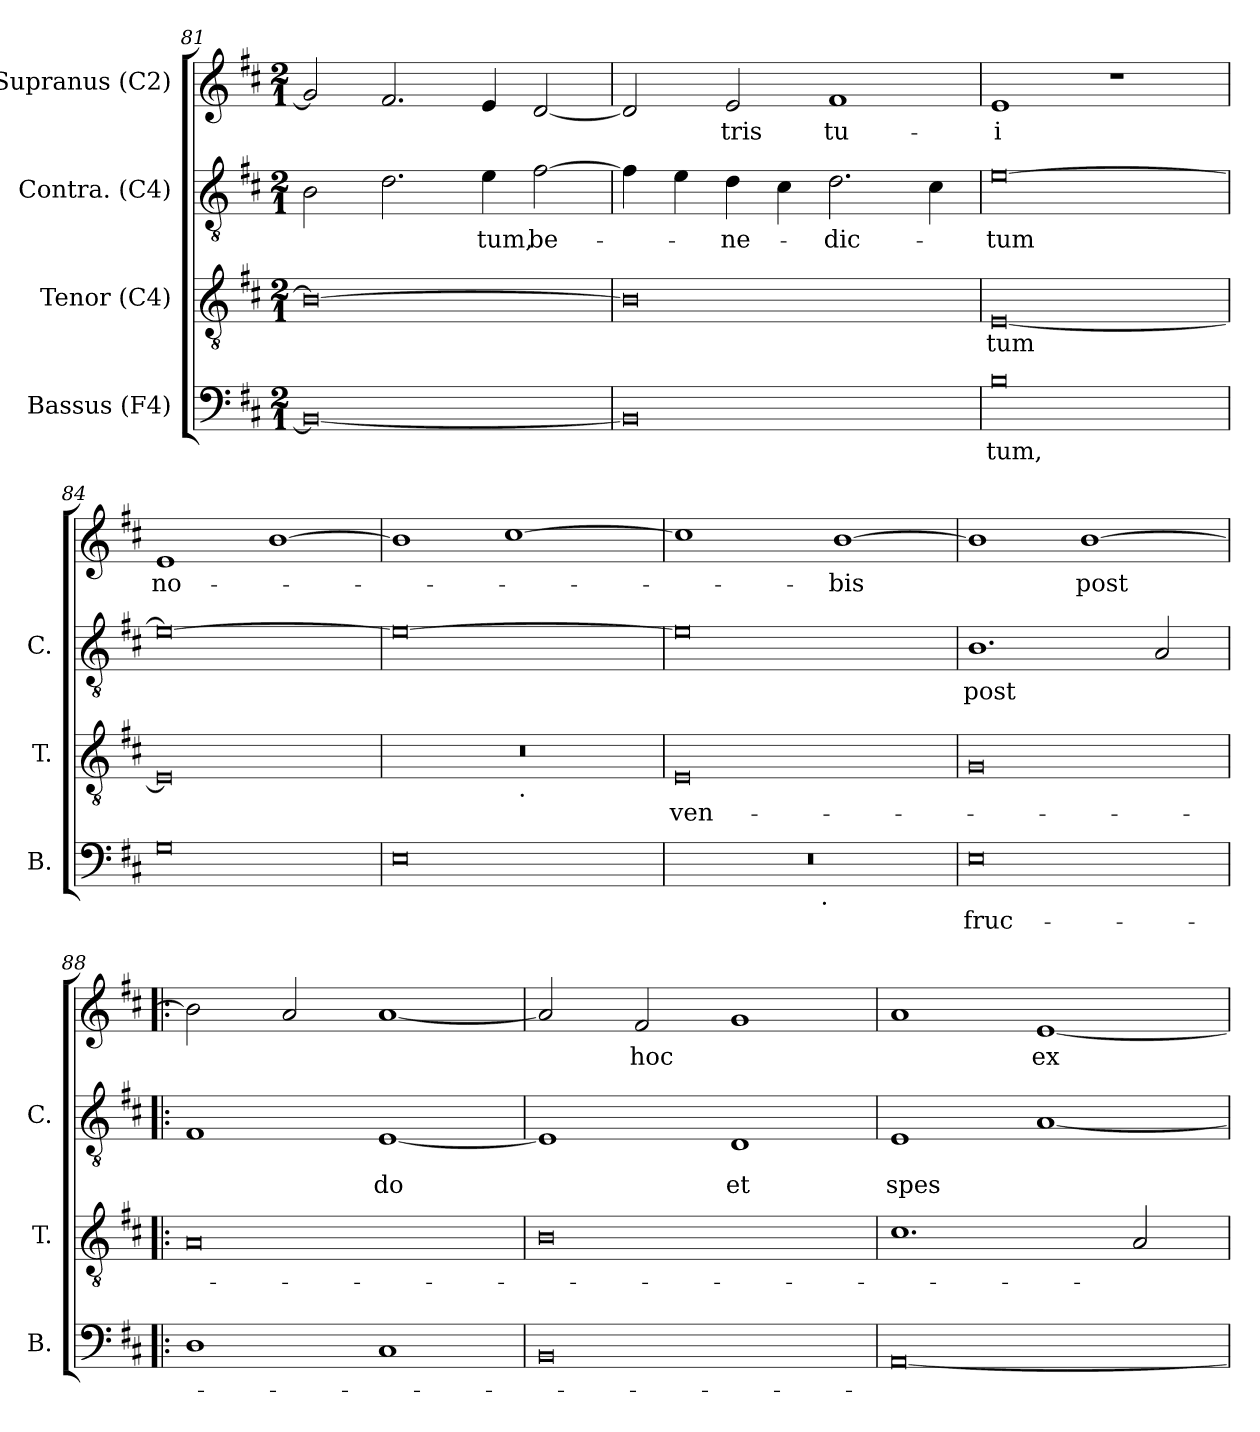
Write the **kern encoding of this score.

**kern	**text	**kern	**text	**kern	**text	**text	**kern	**text
*part4	*part4	*part3	*part3	*part2	*part2	*part2	*part1	*part1
*staff4	*staff4	*staff3	*staff3	*staff2	*staff2	*staff2	*staff1	*staff1
*I"Bassus (F4)	*	*I"Tenor (C4)	*	*I"Contra. (C4)	*	*	*I"Supranus (C2)	*
*I'B.	*	*I'T.	*	*I'C.	*	*	*	*
*clefF4	*	*clefGv2	*	*clefGv2	*	*	*clefG2	*
*k[f#c#]	*	*k[f#c#]	*	*k[f#c#]	*	*	*k[f#c#]	*
*D:	*	*D:	*	*D:	*	*	*D:	*
*M2/1	*	*M2/1	*	*M2/1	*	*	*M2/1	*
=81	=81	=81	=81	=81	=81	=81	=81	=81
0BB_	.	0B_	.	2B\	.	.	2g/]	.
.	.	.	.	2.d\	.	.	2.f#/	.
!	!	!	!	!	!LO:LY:b	!	!	!
.	.	.	.	4e\	-tum,	.	4e/	.
!	!	!	!	!	!LO:LY:b	!	!	!
.	.	.	.	[>2f#\	be-	.	[<2d/	.
=82	=82	=82	=82	=82	=82	=82	=82	=82
0BB]	.	0B]	.	4f#\]	.	.	2d/]	.
.	.	.	.	4e\	.	.	.	.
!	!	!	!	!	!LO:LY:b	!	!	!LO:LY:b
.	.	.	.	4d\	-ne-	.	2e/	-tris
.	.	.	.	4c#\	.	.	.	.
!	!	!	!	!	!LO:LY:b	!	!	!LO:LY:b
.	.	.	.	2.d\	-dic-	.	1f#	tu-
.	.	.	.	4c#\	.	.	.	.
=83	=83	=83	=83	=83	=83	=83	=83	=83
!	!LO:LY:b	!	!LO:LY:b	!	!LO:LY:b	!	!	!LO:LY:b:rj
0B	-tum,	[<0E	-tum	[>0e	-tum	.	1e	-i
.	.	.	.	.	.	.	1r	.
=84	=84	=84	=84	=84	=84	=84	=84	=84
!	!	!	!	!	!	!	!	!LO:LY:b
0G	.	0E]	.	0e_	.	.	1e	no-
.	.	.	.	.	.	.	[>1b	.
!!LO:PB:g=z
=85	=85	=85	=85	=85	=85	=85	=85	=85
*	*	*^	*	*	*	*	*	*
0E	.	0r	1ryy	.	0e_	.	.	1b]	.
.	.	.	32ryy	.	.	.	.	[>1cc#	.
!	!	!	!LO:TX:b:t=.	!	!	!	!	!	!
.	.	.	2ryy	.	.	.	.	.	.
.	.	.	4...ryy	.	.	.	.	.	.
=86	=86	=86	=86	=86	=86	=86	=86	=86	=86
!	!	!	!	!LO:LY:b	!	!	!	!	!
*^	*	*v	*v	*	*	*	*	*	*
0r	2ryy	.	0E	ven-	0e]	.	.	1cc#]	.
.	4...ryy	.	.	.	.	.	.	.	.
!	!LO:TX:b:t=.	!	!	!	!	!	!	!	!
.	1ryy	.	.	.	.	.	.	.	.
!	!	!	!	!	!	!	!	!	!LO:LY:b
.	.	.	.	.	.	.	.	[>1b	-bis
.	32ryy	.	.	.	.	.	.	.	.
=87	=87	=87	=87	=87	=87	=87	=87	=87	=87
!	!	!LO:LY:b	!	!	!	!LO:LY:b	!	!	!
*v	*v	*	*	*	*	*	*	*	*
0E	fruc-	0G	.	1.B	post	.	1b]	.
!	!	!	!	!	!	!	!	!LO:LY:b
.	.	.	.	.	.	.	[>1b	post
.	.	.	.	2A/	.	.	.	.
=88!|:	=88!|:	=88!|:	=88!|:	=88!|:	=88!|:	=88!|:	=88!|:	=88!|:
1D	.	0A	.	1F#	.	.	2b\]	.
.	.	.	.	.	.	.	2a/	.
!	!	!	!	!	!	!LO:LY:b	!	!
1C#	.	.	.	[<1E	.	-do	[<1a	.
=89	=89	=89	=89	=89	=89	=89	=89	=89
0BB	.	0B	.	1E]	.	.	2a/]	.
!	!	!	!	!	!	!	!	!LO:LY:b
.	.	.	.	.	.	.	2f#/	hoc
!	!	!	!	!	!	!LO:LY:b	!	!
.	.	.	.	1D	.	et	1g	.
=90	=90	=90	=90	=90	=90	=90	=90	=90
!	!	!	!	!	!	!LO:LY:b	!	!
[<0AA	.	1.c#	.	1E	.	spes	1a	.
!	!	!	!	!	!	!	!	!LO:LY:b
.	.	.	.	[<1A	.	.	[<1e	ex-
.	.	2A/	.	.	.	.	.	.
=	=	=	=	=	=	=	=	=
*-	*-	*-	*-	*-	*-	*-	*-	*-
